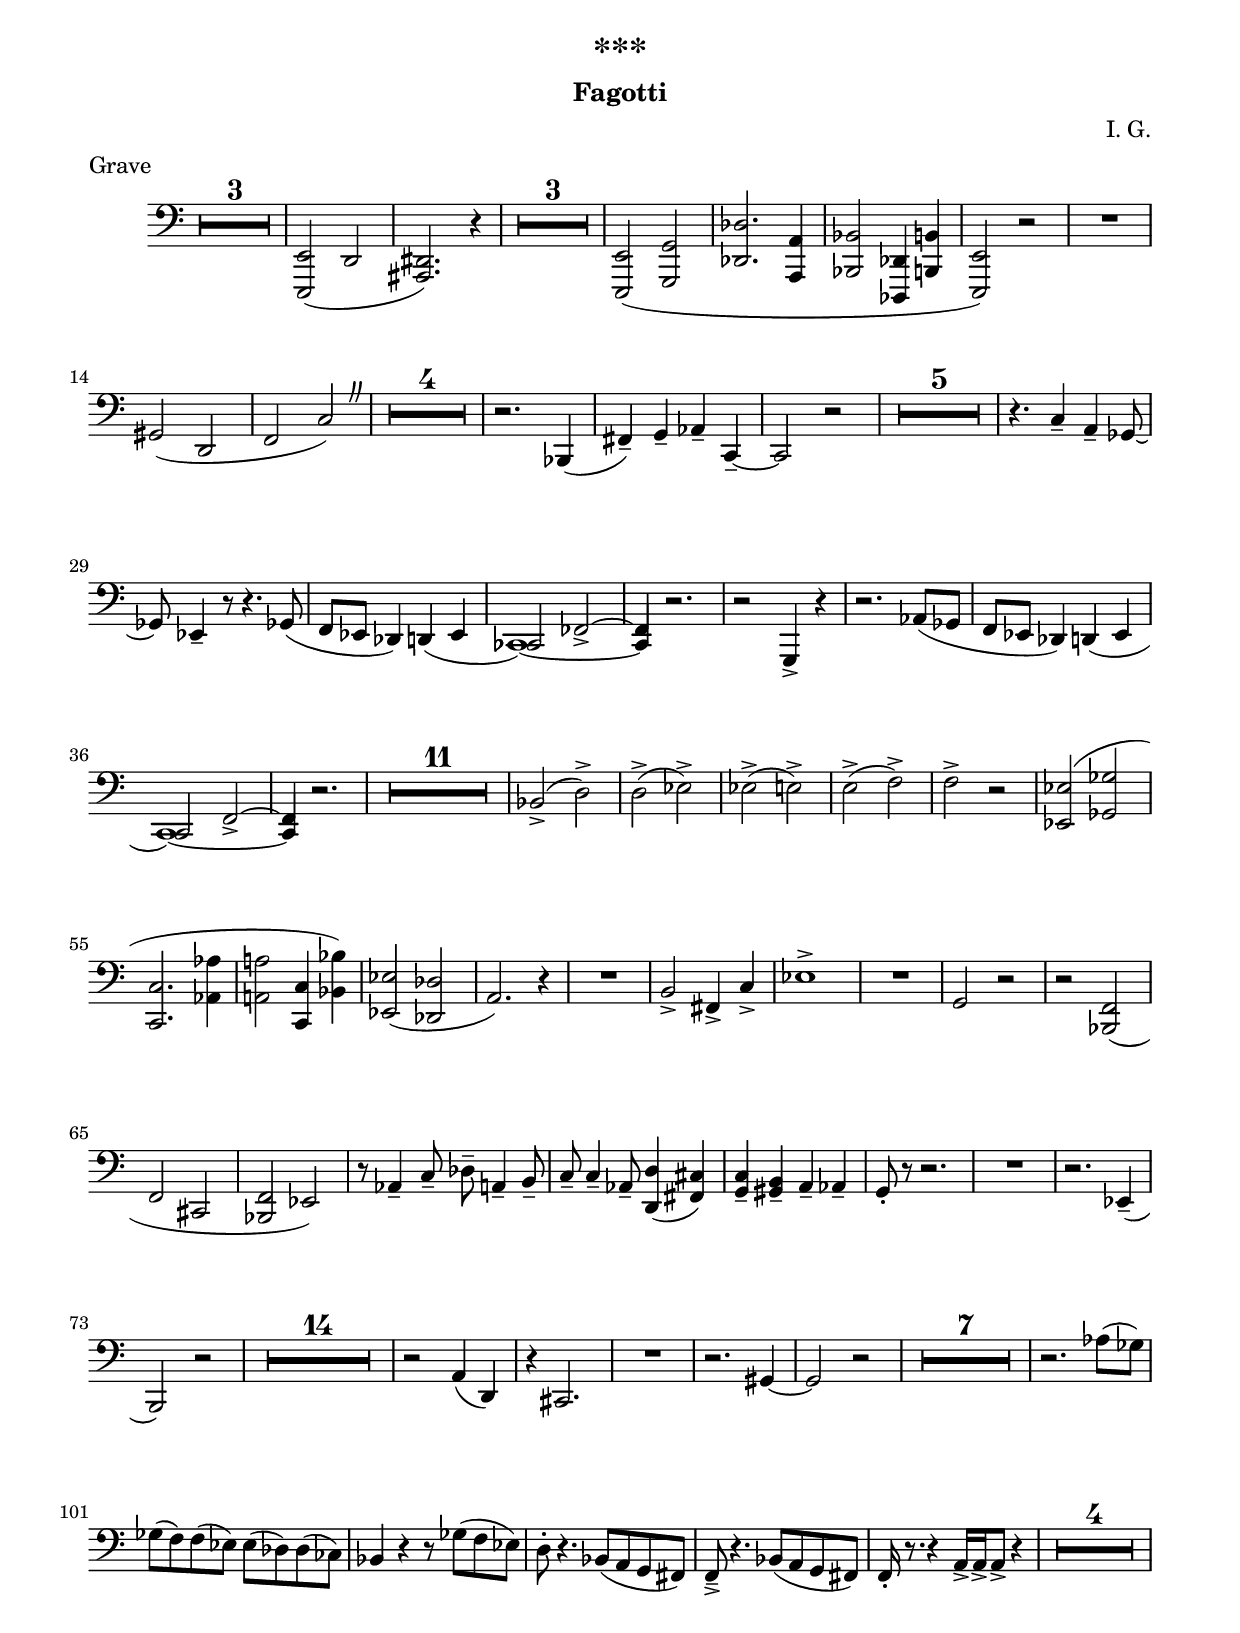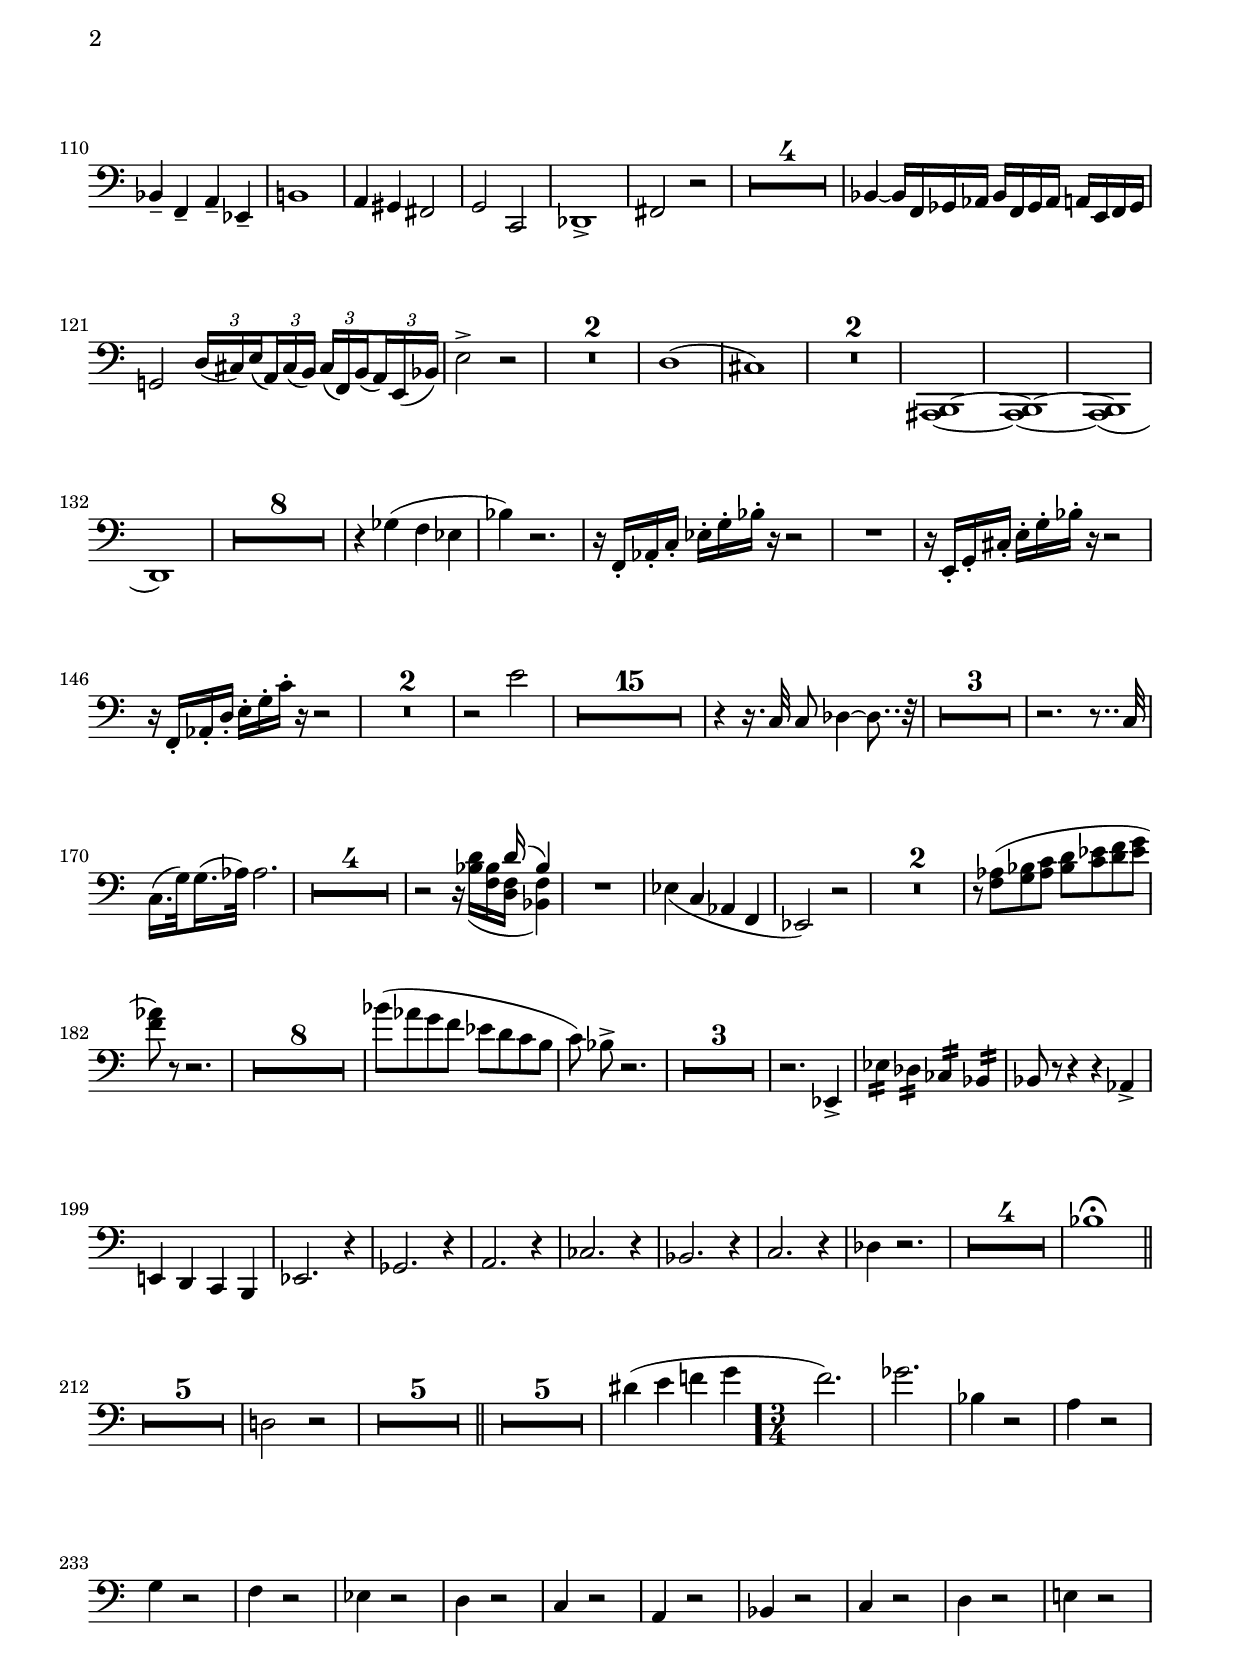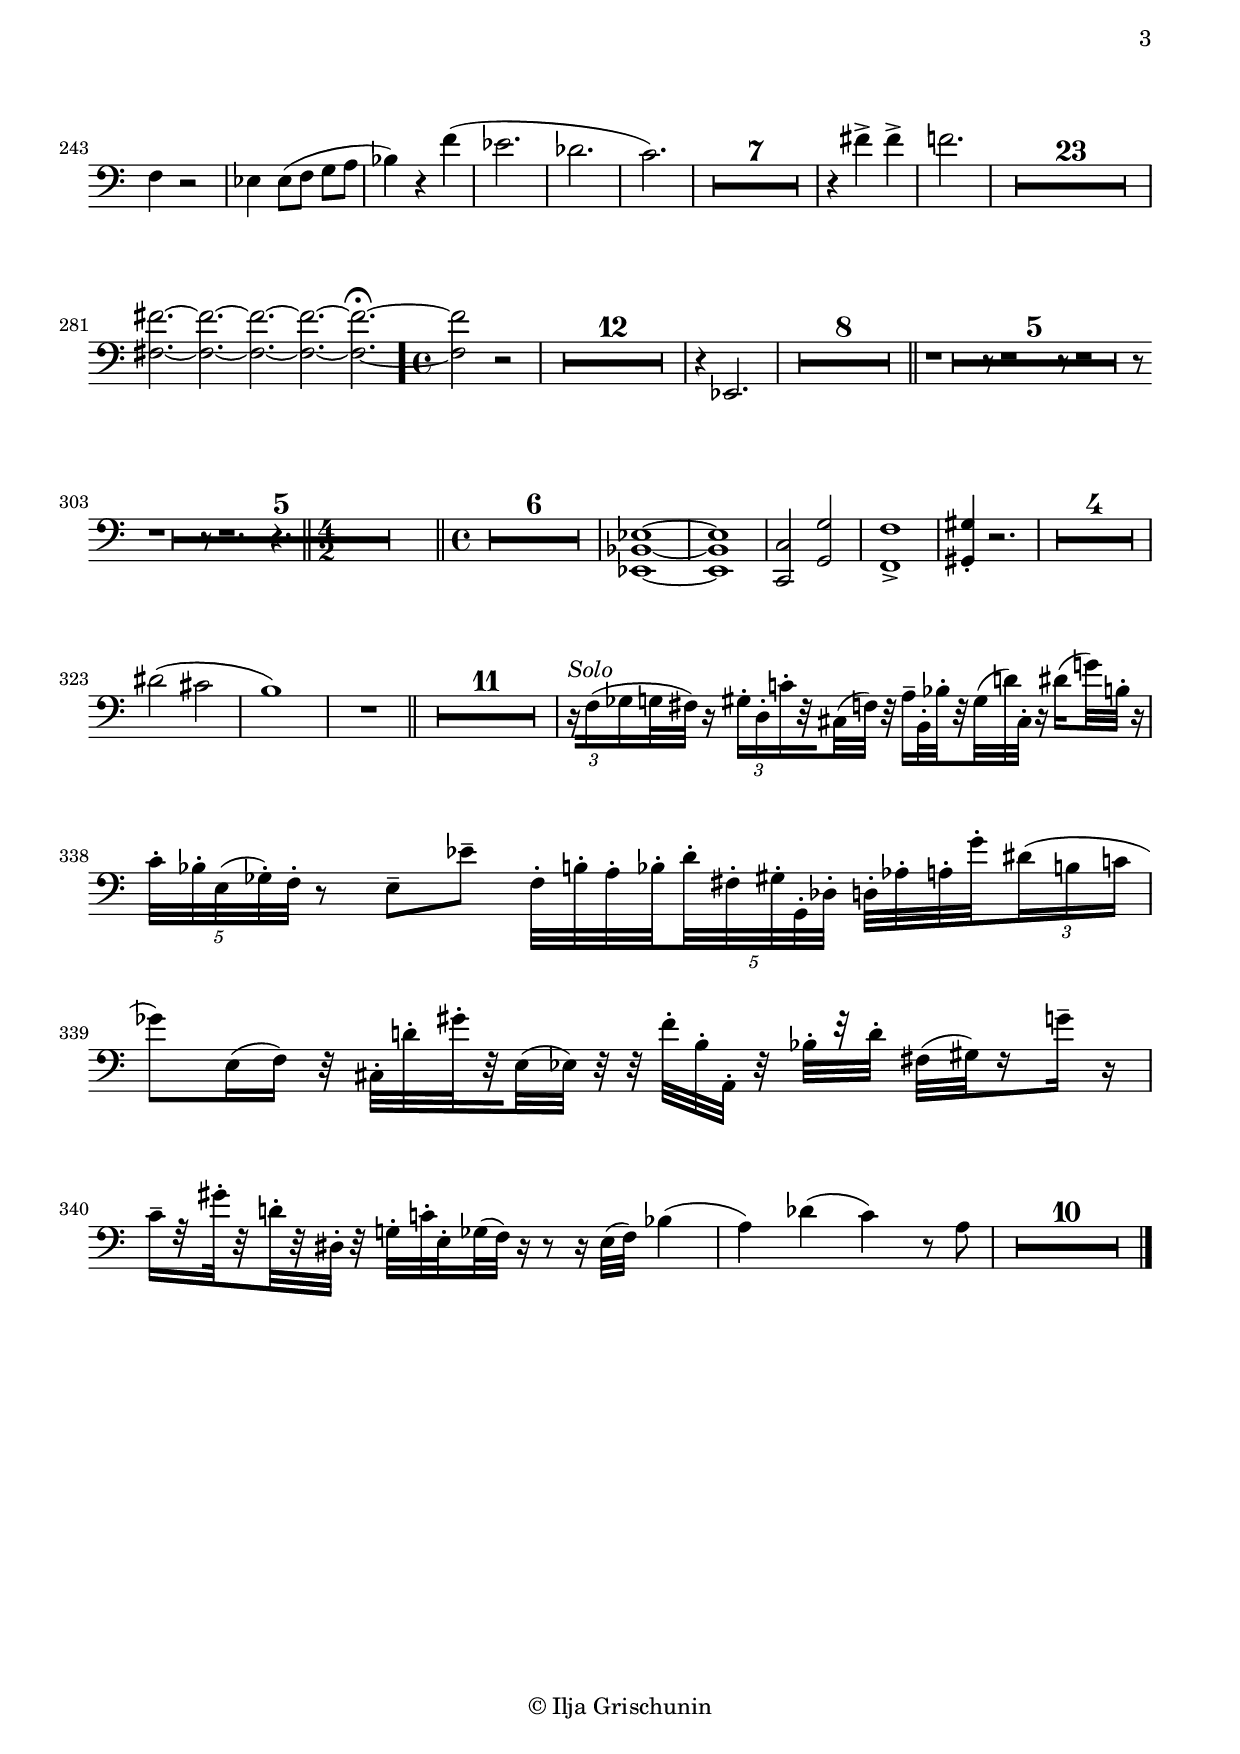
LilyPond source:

\version "2.19.15"
%\version "2.18.0"

\language "deutsch"

\header {
  title = "***"
  subtitle = "Fagotti"
  meter = "Grave"
  composer = "I. G."
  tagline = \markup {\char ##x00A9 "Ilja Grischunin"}
}

\paper {
  #(set-paper-size "a4")
  top-system-spacing.basic-distance = #20
  top-markup-spacing.basic-distance = #5
  markup-system-spacing.basic-distance = #20
  system-system-spacing.basic-distance = #20
  last-bottom-spacing.basic-distance = #15
  left-margin = 15
  right-margin = 15
  %two-sided = ##t
  %inner-margin = 25
  %outer-margin = 15
}

\layout {
  indent = 10
  \context {
    \Score
    %\remove "Bar_number_engraver"
  }
}
\version "2.19.15"
%\version "2.18.0"

\language "deutsch"

makeOctaves =
#(define-music-function (parser location arg mus)
   (integer? ly:music?)
   #{<<  \withMusicProperty #'to-relative-callback
         #(lambda (m p)
            (let ((mu (ly:music-property m 'element)))
              (ly:music-transpose mu (ly:make-pitch (- arg) 0 0))
              (ly:make-music-relative! mu p)
              (ly:music-transpose mu (ly:make-pitch arg 0 0)))
            p)
         \transpose c' $(ly:make-pitch arg 0 0) $mus
         $mus
     >>
   #})

fagottoMusic = \relative {
  \overrideTimeSignatureSettings 4/4 1/4 #'(1 1 1 1) #'()
  %\time #'(2 2 2 2) 4/4
  \override MultiMeasureRest #'expand-limit = #2
  \clef bass
  \set Score.skipBars = ##t
  \override Staff.TimeSignature #'stencil = ##f
  \override BreathingSign.text = \markup {
    \musicglyph #"scripts.caesura.curved"
  }
  \set baseMoment = #(ly:make-moment 1 8)
  R1*3 <e,, e'>2( d' <ais dis>2.) r4 R1*3
  <e e'>2(<g g'><des' des'>2.<a a'>4
  <b b'>2<des, des'>4<h' h'><e, e'>2) r R1
  gis'2( d f c')\breathe
  R1*4 r2. b,4( fis')-- g-- as-- c,--~
  c2 r R1*5 r4. c'4-- a-- ges8~ ges es4-- r8
  r4. ges8( f es des4)
  <<
    {
      s2 
      \once\override NoteColumn.force-hshift = #1.3
      ces fes_>~ fes4
    }
    \\
    {
      \stemUp d( es \stemDown ces1~) \stemUp ces4
    }
  >>
  r2. r2 g4-> r r2. as'8( ges f es des4)
  <<
    {
      s2 
      \once\override NoteColumn.force-hshift = #1.3
      c f_>~ f4
    }
    \\
    {
      \stemUp d( es \stemDown c1~) \stemUp c4
    }
  >>
  r2. R1*11
  b'2->( d->) d->( es->) es->( e->) e->( f->) f-> r
  \makeOctaves #-1 {
    es( ges c,2. as'4 a!2 c,4 b') es,2( des
  }
  a2.) r4 R1 h2-> fis4-> c'-> es1-> R1 g,2 r 
  r <b, f'>( f' cis <b f'> es)
  r8 as4-- c8-- des-- a4-- h8-- c-- c4-- as8--
  <d, d'>4(<fis cis'>)<g c>--<gis h>-- a-- as--
  g8-. r r2. R1 r2. es4--( h2) r R1*14
  r2 a'4( d,) r cis2. R1 r2. gis'4~ gis2 r R1*7
  r2. as'8( ges) ges( f) f( es) es( des) des( ces)
  b4 r r8 ges'( f es) d-. r4. b8( a g fis)
  f---> r4. b8( a g fis) f16-. r8. r4 a16-> a-> a8-> r4
  R1*4 b4-- f-- a-- es-- h'!1 a4 gis fis2 g c, des1->
  fis2 r R1*4 b4~ b16 f ges as b f ges as a e f ges
  g!2 \tuplet 3/2 8 {
    \set subdivideBeams = ##t
    \set baseMoment = #(ly:make-moment 1 8)
    \override TupletBracket.bracket-visibility = #'if-no-beam
    d'16( cis) e( a,) cis( h) cis( f,) h( a) e( b')
  }
  \set subdivideBeams = ##f
  e2-> r R1*2 d1( cis) R1*2 <ais, h>1~ q~ q( d) R1*8
  r4 ges'( f es b') r2. r16 f,-. as-. c-. es-. g-. b-. r r2
  R1 r16 e,,-. g-. cis-. e-. g-. b-. r r2
  r16 f,-. as-. d-. e-. g-. c-. r r2 R1*2 r2 e R1*15
  r4 r16. c,32\noBeam c8 des4~ des8.. r32 R1*3
  \set subdivideBeams = ##t
  r2. r8.. c32 c16.( g'32) g16.( as32) as2. R1*4
  r2 r16
  <<
    {
      s8 d16( b4)
    }
    \\
    {
      <b d>16(<f b><d f><b f'>4)
    }
  >>
  R1 es4_( c as f es2) r R1*2
  r8 <f' as>(<g b><as c><b d><c es><d f><es g><f as>) r r2. R1*8
  b8( as g f es d c h c)\noBeam b-> r2. R1*3 r2. es,,4->
  es'4:16 des4:16 ces4:16 b4:16 b8 r r4 r as-> e! d c h
  es2. r4 ges2. r4 a2. r4 ces2. r4 b2. r4 c2. r4 des4 r2. R1*4
  b'1\fermata
  \bar "||"
  R1*5 d,!2 r R1*5
  \bar "||"
  R1*5 dis'4( e f! g
  \bar "."
  \revert Staff.TimeSignature.stencil
  \time 3/4
  f2.) ges b,4 r2 a4 r2 g4 r2 f4 r2 es4 r2 d4 r2 c4 r2
  a4 r2 b4 r2 c4 r2 d4 r2 e!4 r2 f4 r2 es4 es8( f g[ a] b4) r f'(
  es2. des c) R2.*7 r4 fis-> fis-> f!2. R2.*23
  \cadenzaOn
  <fis, fis'>2.~ q~ q~ q~ q~\fermata
  \cadenzaOff
  \bar "."
  \time 4/4
  q2 r R1*12 r4 es,2.
  R1*8
  \bar "||"
  \cadenzaOn
  r1 r8 \bar ""
  r1 r8 \bar ""
  r1 r8 \bar ""
  r1 r8 \bar "" 
  r1. r4.
  \cadenzaOff
  \bar "||"
  \time 4/2
  R1*10
  \bar "||"
  \time 4/4
  R1*6
  <es b' es>1~ q \makeOctaves #1 {c2 g' f1-> gis4-.} r2.
  R1*4 dis''2( cis h1)
  R1 \bar "||"
  R1*11
  \set subdivideBeams = ##t
  \set baseMoment = #(ly:make-moment 1 8)
  \set beatStructure = #'(2 2 2 2)
  \override TupletBracket.bracket-visibility = ##f
  \times 2/3 {
    r16^\markup {\italic Solo} 
    \set stemLeftBeamCount = #2 f( ges
  } 
  g32 fis) r16 
  \times 2/3 {gis16-.[ d-. c'!-.} r32 
  \set stemLeftBeamCount = #1 cis,( f)] r
  a16--[ h,32-. b'-. r 
  \set stemLeftBeamCount = #1 gis( d'!) cis,-.]
  r16 dis'( \set stemLeftBeamCount = #1 g!32) h,-. r16
  \times 4/5 {c32-. b-. e,( ges-.) f-.} r8 e-- es'--
  f,32-. h-. a-. b-.\times 4/5 {d-. fis,-. gis-. g,-. des'-.}
  d32-. as'-. a-. g'-. \times 2/3 {dis16( h c!}
  ges'8) e,16( f) r32 cis-.[ d'!-. gis-. r 
  \set stemLeftBeamCount = #1 e,( es]) r
  r f'-. h,-. a,-. r b'-.[ r d-.] fis,[( 
  \set stemRightBeamCount = #1 gis) 
  \set stemRightBeamCount = #1 \set stemLeftBeamCount = #1 r16 g'!]-- r
  c,[-- r32 gis'-. r 
  \set stemLeftBeamCount = #1 d!-. r dis,]-.
  r g!-. c!-. e,-. ges( f) r16 r8 r16 e32( f) b4(
  a) des( c) r8 a
  R1*10
  \bar "|."
}

\score {
  \fagottoMusic
}